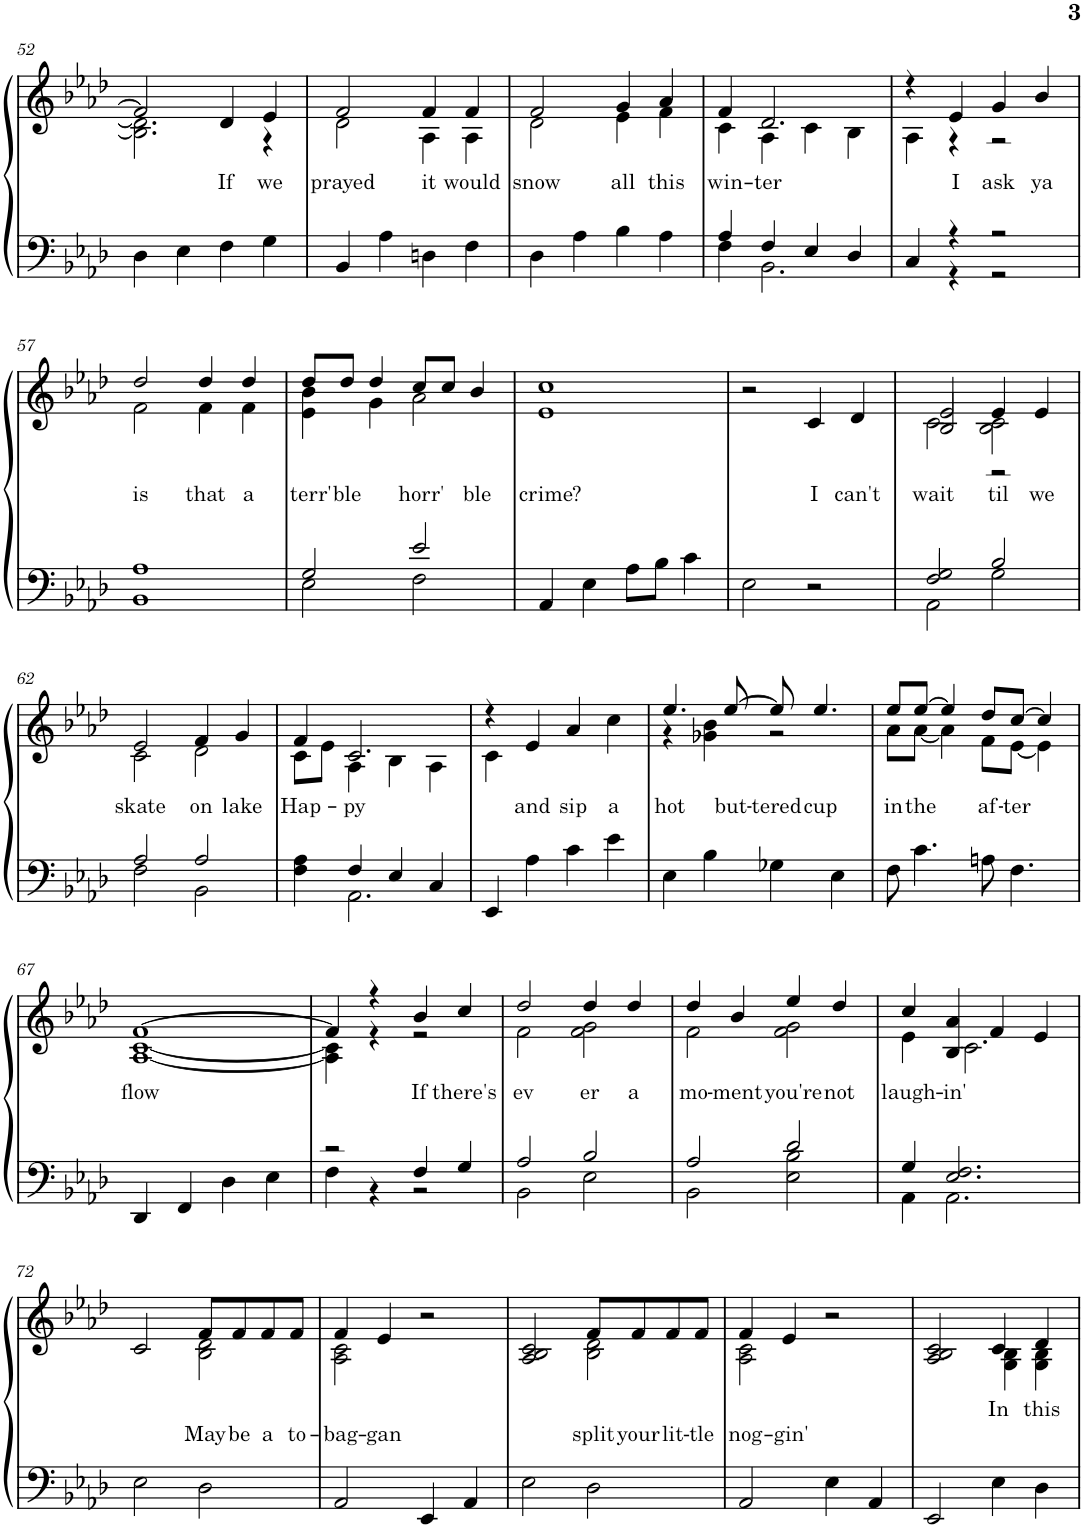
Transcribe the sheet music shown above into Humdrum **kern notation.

**kern	**kern	**text	**text
*part1	*part1	*part1	*part1
*staff2	*staff1	*staff1	*staff1
*I"Piano	*	*	*
*I'Pno.	*	*	*
!!LO:PB:g=z
*clefF4	*clefG2	*	*
*k[b-e-a-d-]	*k[b-e-a-d-]	*	*
*M4/4	*M4/4	*	*
=52	=52	=52	=52
*	*^	*	*
4D-\	2f/]	2.B-\] 2.d-\]	.	.
4E-\	.	.	.	.
!	!	!	!LO:LY:b	!
4F\	4d-/	.	If	.
!	!	!	!LO:LY:b	!
4G\	4e-/	4r	we	.
=53	=53	=53	=53	=53
!	!	!	!LO:LY:b	!
4BB-/	2f/	2d-\	prayed	.
4A-\	.	.	.	.
!	!	!	!LO:LY:b	!
4Dn\	4f/	4A-\	it	.
!	!	!	!LO:LY:b	!
4F\	4f/	4A-\	would	.
=54	=54	=54	=54	=54
!	!	!	!LO:LY:b	!
4D-\	2f/	2d-\	snow	.
4A-\	.	.	.	.
!	!	!	!LO:LY:b	!
4B-\	4g/	4e-\	all	.
!	!	!	!LO:LY:b	!
4A-\	4a-/	4f\	this	.
=55	=55	=55	=55	=55
*^	*	*	*	*
!	!	!	!	!LO:LY:b	!
4A-/	4F\	4f/	4c\	win-	.
!	!	!	!	!LO:LY:b	!
4F/	2.BB-\	2.d-/	4A-\	-ter	.
4E-/	.	.	4c\	.	.
4D-/	.	.	4B-\	.	.
=56	=56	=56	=56	=56	=56
4C/	4ryy	4r	4A-\	.	.
!	!	!	!	!LO:LY:b	!
4r	4r	4e-/	4r	I	.
!	!	!	!	!LO:LY:b	!
2r	2r	4g/	2r	ask	.
!	!	!	!	!LO:LY:b	!
.	.	4b-/	.	ya	.
*v	*v	*	*	*	*
!!LO:LB:g=z	!!
=57	=57	=57	=57	=57
!	!	!	!LO:LY:b	!
1BB- 1A-	2dd-/	2f\	is	.
!	!	!	!LO:LY:b	!
.	4dd-/	4f\	that	.
!	!	!	!LO:LY:b	!
.	4dd-/	4f\	a	.
=58	=58	=58	=58	=58
*^	*	*	*	*
!	!	!	!	!LO:LY:b	!
2G/	2E-\	8dd-/L	4e-\ 4b-\	terr'	.
!	!	!	!	!LO:LY:b	!
.	.	8dd-/J	.	ble	.
.	.	4dd-/	4g\	.	.
!	!	!	!	!LO:LY:b	!
2e-/	2F\	8cc/L	2a-\	horr'	.
.	.	8cc/J	.	.	.
!	!	!	!	!LO:LY:b	!
.	.	4b-/	.	ble	.
*v	*v	*	*	*	*
=59	=59	=59	=59	=59
!	!	!	!LO:LY:b	!
4AA-/	1cc	1e-	crime?	.
4E-\	.	.	.	.
8A-\L	.	.	.	.
8B-\J	.	.	.	.
4c\	.	.	.	.
*	*v	*v	*	*
=60	=60	=60	=60
2E-\	2r	.	.
!	!	!LO:LY:b	!
2r	4c/	I	.
!	!	!LO:LY:b	!
.	4d-/	can't	.
=61	=61	=61	=61
*^	*	*	*
*	*^	*	*	*
!	!	!	!	!LO:LY:b	!
*	*	*	*^	*	*
*	*	*	*	*^	*	*
2G/	2AA-\	2F/	2e-/	2c\	2B-/	wait	.
!	!	!	!	!	!	!LO:LY:b	!
2B-/	2G\	2ryy	4e-/	2B-\ 2c\	2r	til	.
!	!	!	!	!	!	!LO:LY:b	!
.	.	.	4e-/	.	.	we	.
*	*v	*v	*	*	*	*	*
*	*	*v	*v	*v	*	*
!!LO:LB:g=z
=62	=62	=62	=62	=62
!	!	!	!LO:LY:b	!
*	*	*^	*	*
2A-/	2F\	2e-/	2c\	skate	.
!	!	!	!	!LO:LY:b	!
2A-/	2BB-\	4f/	2d-\	on	.
!	!	!	!	!LO:LY:b	!
.	.	4g/	.	lake	.
=63	=63	=63	=63	=63	=63
!	!	!	!	!LO:LY:b	!
4F\ 4A-\	4ryy	4f/	8c\L	Hap-	.
.	.	.	8e-\J	.	.
!	!	!	!	!LO:LY:b	!
4F/	2.AA-\	2.c/	4A-\	-py	.
4E-/	.	.	4B-\	.	.
4C/	.	.	4A-\	.	.
*v	*v	*	*	*	*
=64	=64	=64	=64	=64
4EE-/	4r	4c\	.	.
!	!	!	!LO:LY:b	!
4A-\	4e-/	2.ryy	and	.
!	!	!	!LO:LY:b	!
4c\	4a-/	.	sip	.
!	!	!	!LO:LY:b	!
4e-\	4cc\	.	a	.
=65	=65	=65	=65	=65
!	!	!	!LO:LY:b	!
4E-\	4.ee-/	4r	hot	.
4B-\	.	4g-X\ 4b-\	.	.
!	!	!	!LO:LY:b	!
.	[8ee-/	.	but-	.
!	!	!	!LO:LY:b	!
4G-X\	8ee-/]	2r	-tered	.
!	!	!	!LO:LY:b	!
.	4.ee-/	.	cup	.
4E-\	.	.	.	.
=66	=66	=66	=66	=66
!	!	!	!LO:LY:b	!
8F\	8ee-/L	8a-\L	in	.
!	!	!	!LO:LY:b	!
4.c\	[8ee-/J	[8a-\J	the	.
.	4ee-/]	4a-\]	.	.
!	!	!	!LO:LY:b	!
8An\	8dd-/L	8f\L	af-	.
!	!	!	!LO:LY:b	!
4.F\	[8cc/J	[8e-\J	-ter	.
.	4cc/]	4e-\]	.	.
!!LO:LB:g=z	!!
=67	=67	=67	=67	=67
!	!	!	!LO:LY:b	!
4DD-/	[1f	[1A- [1c	flow	.
4FF/	.	.	.	.
4D-\	.	.	.	.
4E-\	.	.	.	.
=68	=68	=68	=68	=68
*^	*	*	*	*
2r	4F\	4f/]	4A-\] 4c\]	.	.
.	4r	4r	4r	.	.
!	!	!	!	!LO:LY:b	!
4F/	2r	4b-/	2r	If	.
!	!	!	!	!LO:LY:b	!
4G/	.	4cc/	.	there's	.
=69	=69	=69	=69	=69	=69
!	!	!	!	!LO:LY:b	!
2A-/	2BB-\	2dd-/	2f\	ev-	.
!	!	!	!	!LO:LY:b	!
2B-/	2E-\	4dd-/	2f\ 2g\	er	.
!	!	!	!	!LO:LY:b	!
.	.	4dd-/	.	a	.
=70	=70	=70	=70	=70	=70
!	!	!	!	!LO:LY:b	!
2A-/	2BB-\	4dd-/	2f\	mo-	.
!	!	!	!	!LO:LY:b	!
.	.	4b-/	.	-ment	.
!	!	!	!	!LO:LY:b	!
2d-/	2E-\ 2B-\	4ee-/	2f\ 2g\	you're	.
!	!	!	!	!LO:LY:b	!
.	.	4dd-/	.	not	.
=71	=71	=71	=71	=71	=71
!	!	!	!	!LO:LY:b	!
4G/	4AA-\	4cc/	4e-\	laugh-	.
!	!	!	!	!LO:LY:b	!
2.E-/ 2.F/	2.AA-\	4B-/ 4a-/	2.c\	-in'	.
.	.	4f/	.	.	.
.	.	4e-/	.	.	.
*v	*v	*	*	*	*
!!LO:LB:g=z	!!
=72	=72	=72	=72	=72
2E-\	2c/	2ryy	.	.
!	!	!	!	!LO:LY:b
2D-\	8f/L	2B-\ 2d-\	.	May
!	!	!	!	!LO:LY:b
.	8f/	.	.	be
!	!	!	!	!LO:LY:b
.	8f/	.	.	a
!	!	!	!	!LO:LY:b
.	8f/J	.	.	to-
=73	=73	=73	=73	=73
!	!	!	!	!LO:LY:b
2AA-/	4f/	2A-\ 2c\	.	-bag-
!	!	!	!	!LO:LY:b
.	4e-/	.	.	-gan
4EE-/	2r	2ryy	.	.
4AA-/	.	.	.	.
=74	=74	=74	=74	=74
2E-\	2A-/ 2B-/ 2c/	2ryy	.	.
!	!	!	!	!LO:LY:b
2D-\	8f/L	2B-\ 2d-\	.	split
!	!	!	!	!LO:LY:b
.	8f/	.	.	your
!	!	!	!	!LO:LY:b
.	8f/	.	.	lit-
!	!	!	!	!LO:LY:b
.	8f/J	.	.	-tle
=75	=75	=75	=75	=75
!	!	!	!	!LO:LY:b
2AA-/	4f/	2A-\ 2c\	.	nog-
!	!	!	!	!LO:LY:b
.	4e-/	.	.	-gin'
4E-\	2r	2ryy	.	.
4AA-/	.	.	.	.
=76	=76	=76	=76	=76
2EE-/	2A-/ 2B-/ 2c/	2ryy	.	.
!	!	!	!LO:LY:b	!
4E-\	4c/	4G\ 4B-\	In	.
!	!	!	!LO:LY:b	!
4D-\	4d-/	4G\ 4B-\	this	.
*	*v	*v	*	*
=	=	=	=
*-	*-	*-	*-
